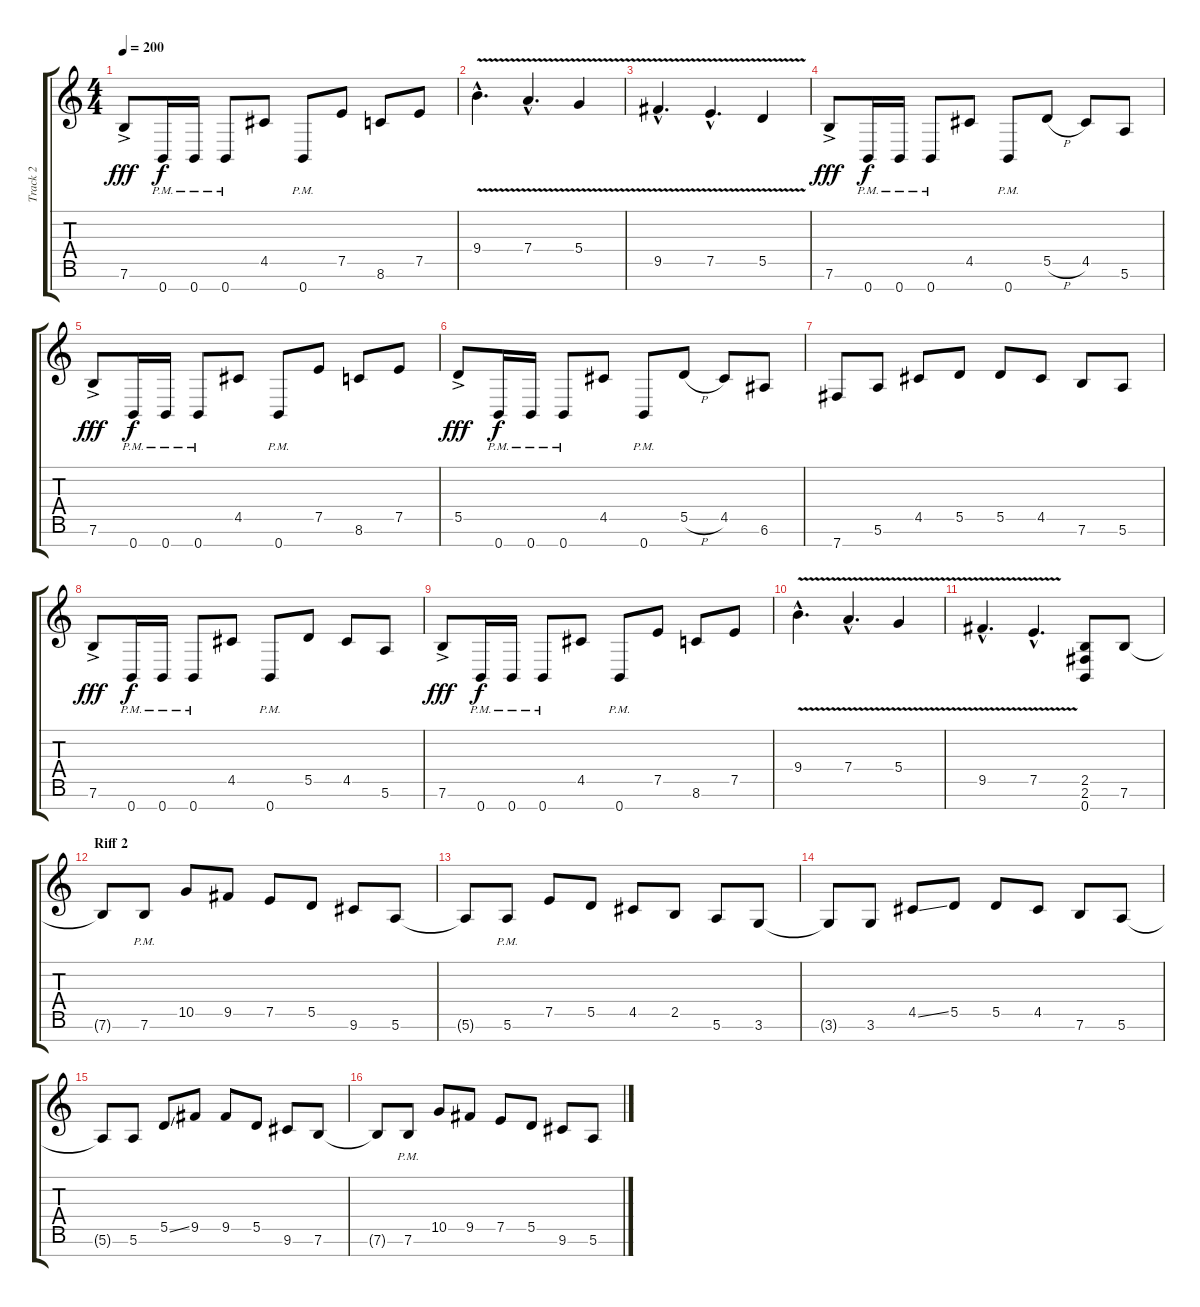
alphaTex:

\track ("Track 2" "Track 2") {instrument overdrivenguitar}
\staff {score tabs}
\tuning (E4 B3 G3 D3 A2 E2 B1) {hide}
\ts (4 4)
\tempo 200
\clef g2
\ks c
7.6{ac}.8{dy fff} 0.7{pm}.16{dy f} 0.7{pm}.16 0.7{pm}.8 4.5.8 0.7{pm}.8 7.5.8 8.6.8 7.5.8 |
9.4{v hac}.4{d} 7.4{v hac}.4{d} 5.4{v}.4 |
9.5{v hac}.4{d} 7.5{v hac}.4{d} 5.5{v}.4 |
7.6{ac}.8{dy fff} 0.7{pm}.16{dy f} 0.7{pm}.16 0.7{pm}.8 4.5.8 0.7{pm}.8 5.5{h}.8 4.5.8 5.6.8 |
7.6{ac}.8{dy fff} 0.7{pm}.16{dy f} 0.7{pm}.16 0.7{pm}.8 4.5.8 0.7{pm}.8 7.5.8 8.6.8 7.5.8 |
5.5{ac}.8{dy fff} 0.7{pm}.16{dy f} 0.7{pm}.16 0.7{pm}.8 4.5.8 0.7{pm}.8 5.5{h}.8 4.5.8 6.6.8 |
7.7.8 5.6.8 4.5.8 5.5.8 5.5.8 4.5.8 7.6.8 5.6.8 |
7.6{ac}.8{dy fff} 0.7{pm}.16{dy f} 0.7{pm}.16 0.7{pm}.8 4.5.8 0.7{pm}.8 5.5.8 4.5.8 5.6.8 |
7.6{ac}.8{dy fff} 0.7{pm}.16{dy f} 0.7{pm}.16 0.7{pm}.8 4.5.8 0.7{pm}.8 7.5.8 8.6.8 7.5.8 |
9.4{v hac}.4{d} 7.4{v hac}.4{d} 5.4{v}.4 |
9.5{v hac}.4{d} 7.5{v hac}.4{d} (2.5 2.6 0.7).8 7.6.8 |
\section ("" "Riff 2")
7.6{t}.8 7.6{pm}.8 10.5.8 9.5.8 7.5.8 5.5.8 9.6.8 5.6.8 |
5.6{t}.8 5.6{pm}.8 7.5.8 5.5.8 4.5.8 2.5.8 5.6.8 3.6.8 |
3.6{t}.8 3.6.8 4.5{ss}.8 5.5.8 5.5.8 4.5.8 7.6.8 5.6.8 |
5.6{t}.8 5.6.8 5.5{ss}.8 9.5.8 9.5.8 5.5.8 9.6.8 7.6.8 |
7.6{t}.8 7.6{pm}.8 10.5.8 9.5.8 7.5.8 5.5.8 9.6.8 5.6.8
